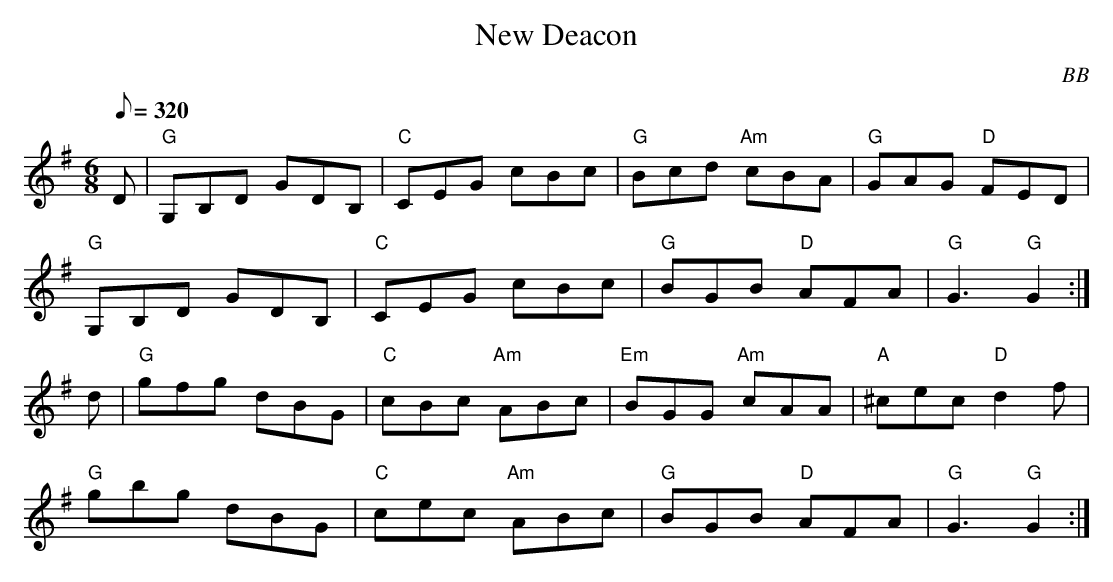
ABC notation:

X:1
T: New Deacon
C: BB
Q: 1/8=320
M: 6/8
L: 1/8
K: G
D|"G"G,B,D GDB,|"C"CEG cBc| "G"Bcd "Am"cBA | "G"GAG "D"FED |
"G"G,B,D GDB, | "C"CEG cBc | "G"BGB "D"AFA | "G"G3 "G"G2 :|
d |"G"gfg dBG | "C"cBc "Am"ABc | "Em"BGG "Am"cAA | "A"^cec "D"d2 f |
"G"gbg dBG | "C"cec "Am"ABc | "G"BGB "D"AFA |"G"G3 "G"G2 :|
